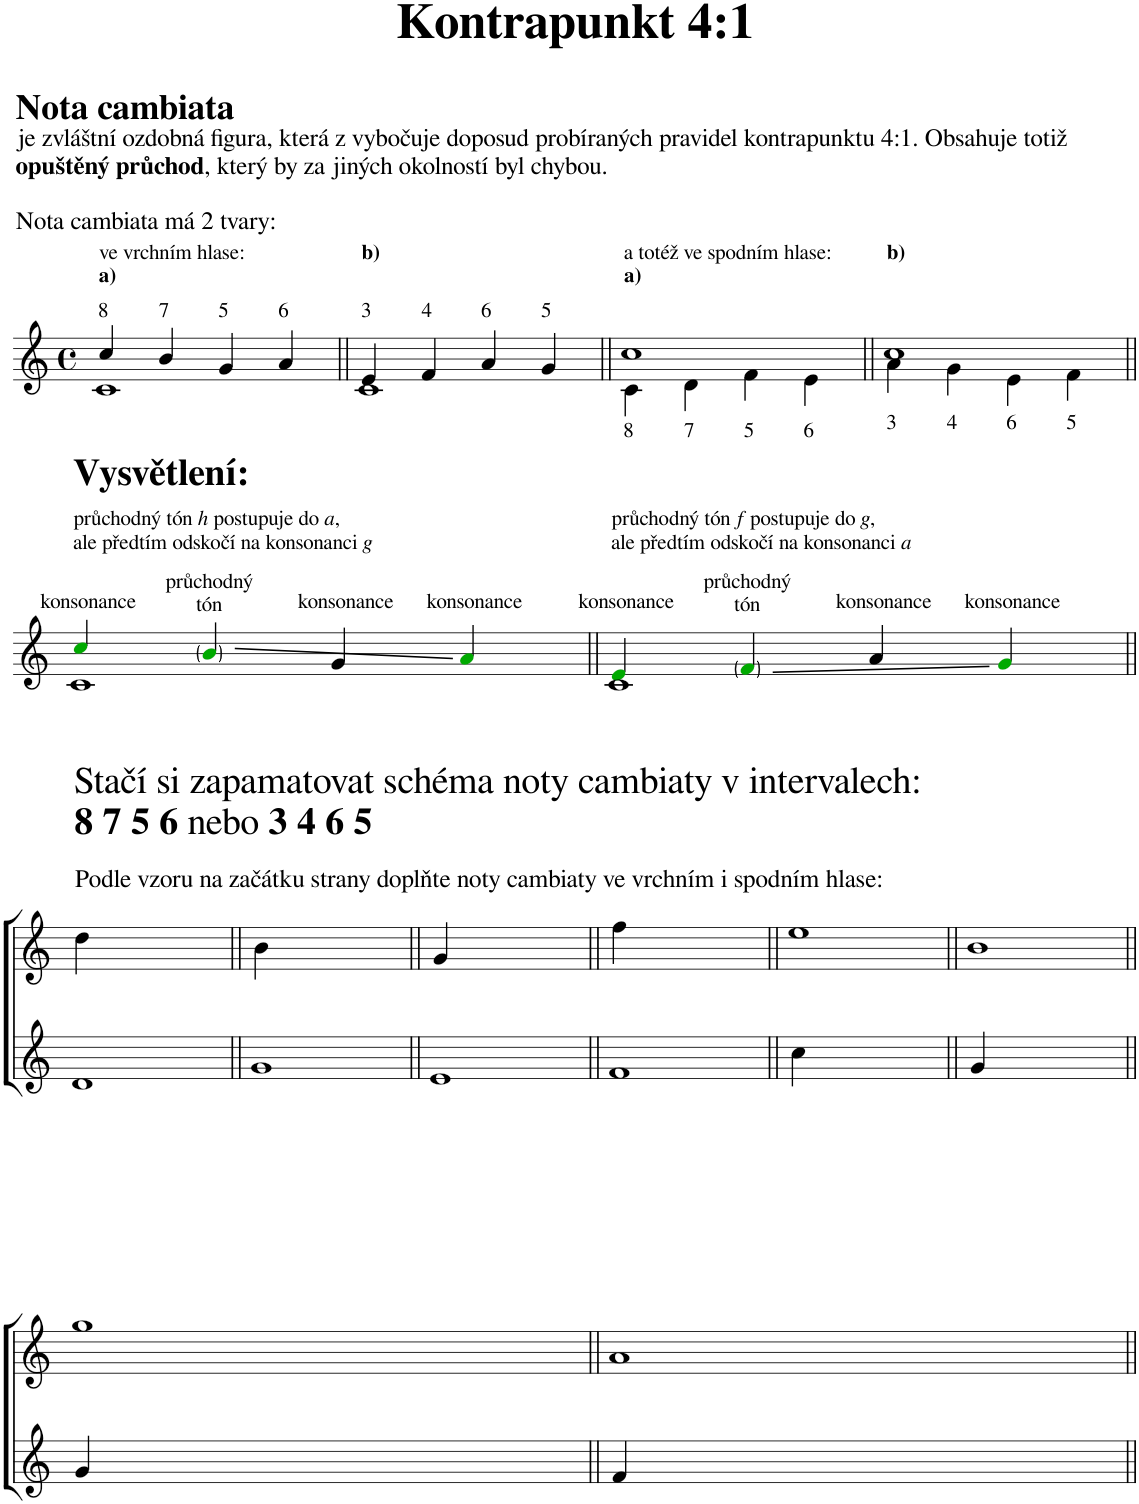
**kern	**kern
*part2	*part1
*staff2	*staff1
*I"Alt	*I"Soprán
*stria5	*
*clefG2	*clefG2
*k[]	*k[]
*M4/4	*M4/4
*met(c)	*met(c)
=1	=1
*	*^
!	!LO:TX:a:t=8	!
!	!LO:TX:a:t=ve vrchním hlase&colon;	!
!	!LO:TX:a:B:t=a)	!
1ryy	4cc/	1c
!	!LO:TX:a:t=7	!
.	4b/	.
!	!LO:TX:a:t=5	!
.	4g/	.
!	!LO:TX:a:t=6	!
.	4a/	.
=2||	=2||	=2||
!	!LO:TX:a:t=3	!
!	!LO:TX:a:B:t=b)	!
1ryy	4e/	1c
!	!LO:TX:a:t=4	!
.	4f/	.
!	!LO:TX:a:t=6	!
.	4a/	.
!	!LO:TX:a:t=5	!
.	4g/	.
=3||	=3||	=3||
!	!LO:TX:a:t=a totéž ve spodním hlase&colon;	!
!	!LO:TX:a:B:t=a)	!
!	!LO:TX:b:t=8	!
1ryy	1cc	4c\
!	!	!LO:TX:b:t=7
.	.	4d\
!	!	!LO:TX:b:t=5
.	.	4f\
!	!	!LO:TX:b:t=6
.	.	4e\
=4||	=4||	=4||
!	!LO:TX:b:t=3	!
!	!LO:TX:a:B:t=b)	!
1ryy	1cc	4a\
!	!	!LO:TX:b:t=4
.	.	4g\
!	!	!LO:TX:b:t=6
.	.	4e\
!	!	!LO:TX:b:t=5
.	.	4f\
!!LO:LB:g=z	!!
=5||	=5||	=5||
!	!LO:TX:a:t=konsonance	!
!	!LO:TX:a:t=průchodný tón	!
!	!LO:TX:a:i:t=h	!
!	!LO:TX:a:t=postupuje do	!
!	!LO:TX:a:i:t=a	!
!	!LO:TX:a:t=,	!
!	!LO:TX:a:t=ale předtím odskočí na konsonanci	!
!	!LO:TX:a:i:t=g	!
!	!LO:TX:a:B:t=Vysvětlení&colon;	!
1ryy	4cci/	1c
!	!LO:TX:a:t=průchodný	!
!	!LO:TX:a:t=tón	!
.	4bi/	.
!	!LO:TX:a:t=konsonance	!
.	4g/	.
!	!LO:TX:a:t=konsonance	!
.	4ai/	.
=6||	=6||	=6||
!	!LO:TX:a:t=konsonance	!
!	!LO:TX:a:t=průchodný tón	!
!	!LO:TX:a:i:t=f	!
!	!LO:TX:a:t=postupuje do	!
!	!LO:TX:a:i:t=g	!
!	!LO:TX:a:t=,	!
!	!LO:TX:a:t=ale předtím odskočí na konsonanci	!
!	!LO:TX:a:i:t=a	!
1ryy	4ei/	1c
!	!LO:TX:a:t=průchodný	!
!	!LO:TX:a:t=tón	!
.	4fi/	.
!	!LO:TX:a:t=konsonance	!
.	4a/	.
!	!LO:TX:a:t=konsonance	!
.	4gi/	.
*	*v	*v
!!LO:LB:g=z
=7||	=7||
!	!LO:TX:a:t=Podle vzoru na začátku strany doplňte noty cambiaty ve vrchním i spodním hlase&colon;
!	!LO:TX:a:t=Stačí si zapamatovat schéma noty cambiaty v intervalech&colon;
!	!LO:TX:a:B:t=8 7 5 6
!	!LO:TX:a:t=nebo
!	!LO:TX:a:B:t=3 4 6 5
1d	4dd\
.	4ryy
.	4ryy
.	4ryy
=8||	=8||
1g	4b\
.	4ryy
.	4ryy
.	4ryy
=9||	=9||
1e	4g/
.	4ryy
.	4ryy
.	4ryy
=10||	=10||
1f	4ff\
.	4ryy
.	4ryy
.	4ryy
=11||	=11||
4cc\	1ee
4ryy	.
4ryy	.
4ryy	.
=12||	=12||
4g/	1b
4ryy	.
4ryy	.
4ryy	.
!!LO:LB:g=z
=13||	=13||
4g/	1gg
4ryy	.
4ryy	.
4ryy	.
=14||	=14||
4f/	1a
4ryy	.
4ryy	.
4ryy	.
=||	=||
*-	*-
